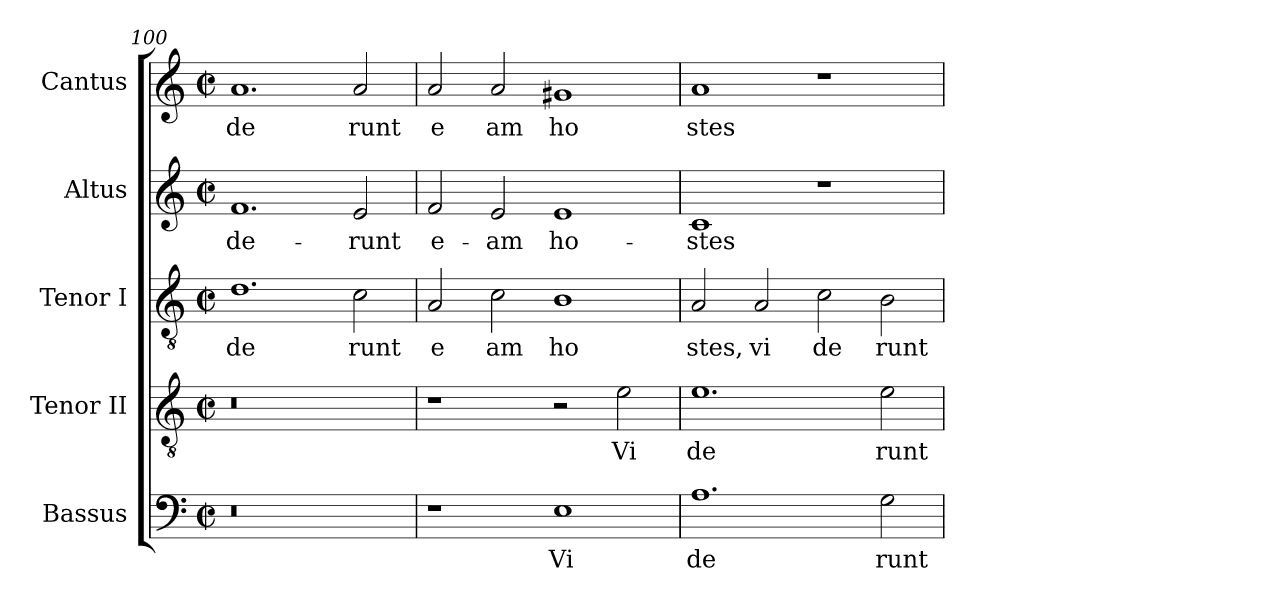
**kern	**text	**kern	**text	**kern	**text	**kern	**text	**kern	**text
*part5	*part5	*part4	*part4	*part3	*part3	*part2	*part2	*part1	*part1
*staff5	*staff5	*staff4	*staff4	*staff3	*staff3	*staff2	*staff2	*staff1	*staff1
*I"Bassus	*	*I"Tenor II	*	*I"Tenor I	*	*I"Altus	*	*I"Cantus	*
*clefF4	*	*clefGv2	*	*clefGv2	*	*clefG2	*	*clefG2	*
*	*	*	*	*k[]	*	*	*	*	*
*	*	*	*	*C:	*	*	*	*	*
*M2/2	*	*M2/2	*	*M2/2	*	*M2/2	*	*M2/2	*
*met(c|)	*	*met(c|)	*	*met(c|)	*	*met(c|)	*	*met(c|)	*
=100	=100	=100	=100	=100	=100	=100	=100	=100	=100
!	!	!	!	!	!LO:LY:b:cj	!	!LO:LY:b:cj	!	!LO:LY:b:cj
0r	.	0r	.	1.d	de	1.f	-de-	1.a	de
!	!	!	!	!	!LO:LY:b:cj	!	!LO:LY:b:cj	!	!LO:LY:b:cj
.	.	.	.	2c\	runt	2e/	-runt	2a/	runt
=101	=101	=101	=101	=101	=101	=101	=101	=101	=101
!	!	!	!	!	!LO:LY:b:cj	!	!LO:LY:b:cj	!	!LO:LY:b:cj
1r	.	1r	.	2A/	e	2f/	e-	2a/	e
!	!	!	!	!	!LO:LY:b:cj	!	!LO:LY:b:cj	!	!LO:LY:b:cj
.	.	.	.	2c\	am	2e/	-am	2a/	am
!	!LO:LY:b:cj	!	!	!	!LO:LY:b:cj	!	!LO:LY:b:cj	!	!LO:LY:b:cj
1E	Vi	2r	.	1B	ho	1e	ho-	1g#X	ho
!	!	!	!LO:LY:b:cj	!	!	!	!	!	!
.	.	2e\	Vi	.	.	.	.	.	.
=102	=102	=102	=102	=102	=102	=102	=102	=102	=102
!	!LO:LY:b:cj	!	!LO:LY:b:cj	!	!LO:LY:b:cj	!	!LO:LY:b:cj	!	!LO:LY:b:cj
1.A	de	1.e	de	2A/	stes,	1c	-stes	1a	stes
!	!	!	!	!	!LO:LY:b:cj	!	!	!	!
.	.	.	.	2A/	vi	.	.	.	.
!	!	!	!	!	!LO:LY:b:cj	!	!	!	!
.	.	.	.	2c\	de	1r	.	1r	.
!	!LO:LY:b:cj	!	!LO:LY:b:cj	!	!LO:LY:b:cj	!	!	!	!
2G\	runt	2e\	runt	2B\	runt	.	.	.	.
=	=	=	=	=	=	=	=	=	=
*-	*-	*-	*-	*-	*-	*-	*-	*-	*-
